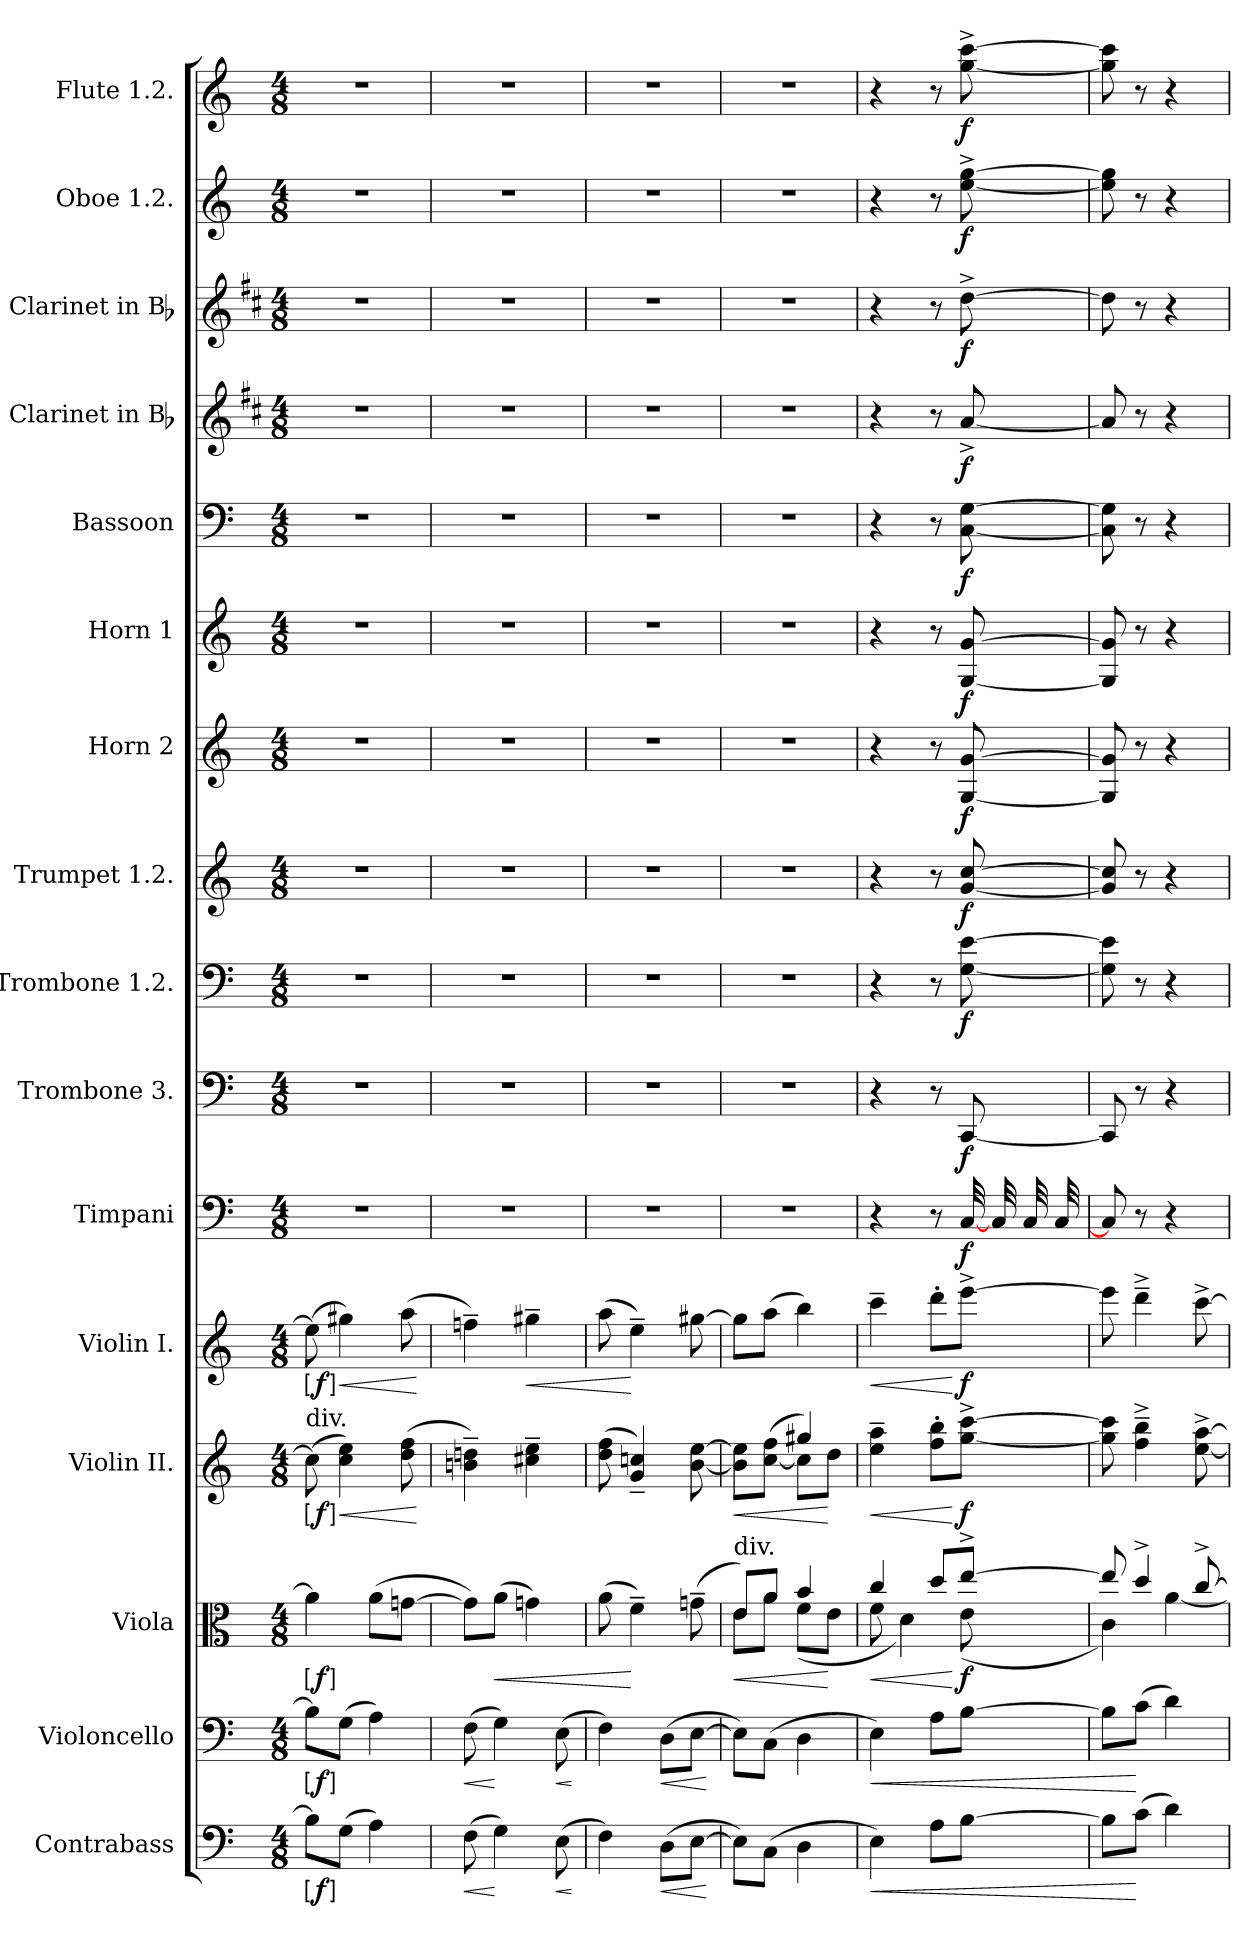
**kern	**dynam	**kern	**dynam	**kern	**dynam	**kern	**dynam	**kern	**dynam	**kern	**dynam	**kern	**dynam	**kern	**dynam	**kern	**dynam	**kern	**dynam	**kern	**dynam	**kern	**dynam	**kern	**dynam	**kern	**dynam	**kern	**dynam	**kern	**dynam
*part16	*part16	*part15	*part15	*part14	*part14	*part13	*part13	*part12	*part12	*part11	*part11	*part10	*part10	*part9	*part9	*part8	*part8	*part7	*part7	*part6	*part6	*part5	*part5	*part4	*part4	*part3	*part3	*part2	*part2	*part1	*part1
*staff16	*staff16	*staff15	*staff15	*staff14	*staff14	*staff13	*staff13	*staff12	*staff12	*staff11	*staff11	*staff10	*staff10	*staff9	*staff9	*staff8	*staff8	*staff7	*staff7	*staff6	*staff6	*staff5	*staff5	*staff4	*staff4	*staff3	*staff3	*staff2	*staff2	*staff1	*staff1
*I"Contrabass	*	*I"Violoncello	*	*I"Viola	*	*I"Violin II.	*	*I"Violin I.	*	*I"Timpani	*	*I"Trombone 3.	*	*I"Trombone 1.2.	*	*I"Trumpet 1.2.	*	*I"Horn 2	*	*I"Horn 1	*	*I"Bassoon	*	*I"Clarinet in Bb	*	*I"Clarinet in Bb	*	*I"Oboe 1.2.	*	*I"Flute 1.2.	*
*I'Cb.	*	*I'Vc.	*	*I'Vla.	*	*I'Vln. 2	*	*I'Vln. 1	*	*I'Timp.	*	*I'Tbn.	*	*I'Tbn.	*	*	*	*	*	*	*	*I'Bsn.	*	*I'Cl.	*	*I'Cl.	*	*I'Ob.	*	*I'Fl.	*
*clefF4	*	*clefF4	*	*clefC3	*	*clefG2	*	*clefG2	*	*clefF4	*	*clefF4	*	*clefF4	*	*clefG2	*	*clefG2	*	*clefG2	*	*clefF4	*	*clefG2	*	*clefG2	*	*clefG2	*	*clefG2	*
*ITrd7c12	*	*	*	*	*	*	*	*	*	*	*	*	*	*	*	*	*	*	*	*	*	*	*	*ITrd1c2	*	*ITrd1c2	*	*	*	*	*
*k[]	*	*k[]	*	*k[]	*	*k[]	*	*k[]	*	*k[]	*	*k[]	*	*k[]	*	*k[]	*	*k[]	*	*k[]	*	*k[]	*	*k[]	*	*k[]	*	*k[]	*	*k[]	*
*C:	*	*C:	*	*C:	*	*C:	*	*C:	*	*C:	*	*C:	*	*C:	*	*C:	*	*C:	*	*C:	*	*C:	*	*C:	*	*C:	*	*C:	*	*C:	*
*M4/8	*	*M4/8	*	*M4/8	*	*M4/8	*	*M4/8	*	*M4/8	*	*M4/8	*	*M4/8	*	*M4/8	*	*M4/8	*	*M4/8	*	*M4/8	*	*M4/8	*	*M4/8	*	*M4/8	*	*M4/8	*
=1	=1	=1	=1	=1	=1	=1	=1	=1	=1	=1	=1	=1	=1	=1	=1	=1	=1	=1	=1	=1	=1	=1	=1	=1	=1	=1	=1	=1	=1	=1	=1
!	!	!	!	!	!	!LO:TX:a:t=div.	!	!	!	!	!	!	!	!	!	!	!	!	!	!	!	!	!	!	!	!	!	!	!	!	!
!	!LO:DY:ed=brack	!	!LO:DY:ed=brack	!	!LO:DY:ed=brack	!	!LO:DY:ed=brack	!	!LO:DY:ed=brack	!	!	!	!	!	!	!	!	!	!	!	!	!	!	!	!	!	!	!	!	!	!
8BBL]	f	8BL]	f	4a]	f	(8cc]	f	(8ee]	f	2r	.	2r	.	2r	.	2r	.	2r	.	2r	.	2r	.	2r	.	2r	.	2r	.	2r	.
!	!	!	!	!	!	!	!LO:HP:b	!	!LO:HP:b	!	!	!	!	!	!	!	!	!	!	!	!	!	!	!	!	!	!	!	!	!	!
(8GGJ	.	(8GJ	.	.	.	4cc 4ee)	<	4gg#X)	<	.	.	.	.	.	.	.	.	.	.	.	.	.	.	.	.	.	.	.	.	.	.
4AA)	.	4A)	.	(8aL	.	.	.	.	.	.	.	.	.	.	.	.	.	.	.	.	.	.	.	.	.	.	.	.	.	.	.
.	.	.	.	[8gnJ	.	(8dd 8ff	.	(8aa	.	.	.	.	.	.	.	.	.	.	.	.	.	.	.	.	.	.	.	.	.	.	.
.	.	.	.	.	.	.	[	.	[	.	.	.	.	.	.	.	.	.	.	.	.	.	.	.	.	.	.	.	.	.	.
=2	=2	=2	=2	=2	=2	=2	=2	=2	=2	=2	=2	=2	=2	=2	=2	=2	=2	=2	=2	=2	=2	=2	=2	=2	=2	=2	=2	=2	=2	=2	=2
!	!LO:HP:b	!	!LO:HP:b	!	!	!	!	!	!	!	!	!	!	!	!	!	!	!	!	!	!	!	!	!	!	!	!	!	!	!	!
(8FF	<	(8F	<	8gL])	.	4bn~ 4ddn~)	.	4ffn~)	.	2r	.	2r	.	2r	.	2r	.	2r	.	2r	.	2r	.	2r	.	2r	.	2r	.	2r	.
!	!	!	!	!	!LO:HP:b	!	!	!	!	!	!	!	!	!	!	!	!	!	!	!	!	!	!	!	!	!	!	!	!	!	!
4GG)	[	4G)	[	(8aJ	<	.	.	.	.	.	.	.	.	.	.	.	.	.	.	.	.	.	.	.	.	.	.	.	.	.	.
!	!	!	!	!	!	!	!	!	!LO:HP:b	!	!	!	!	!	!	!	!	!	!	!	!	!	!	!	!	!	!	!	!	!	!
.	.	.	.	4gn)	.	4cc#X~ 4ee~	.	4gg#X~	<	.	.	.	.	.	.	.	.	.	.	.	.	.	.	.	.	.	.	.	.	.	.
!	!LO:HP:b	!	!LO:HP:b	!	!	!	!	!	!	!	!	!	!	!	!	!	!	!	!	!	!	!	!	!	!	!	!	!	!	!	!
(8EE	<	(8E	<	.	.	.	.	.	.	.	.	.	.	.	.	.	.	.	.	.	.	.	.	.	.	.	.	.	.	.	.
.	[	.	[	.	.	.	.	.	.	.	.	.	.	.	.	.	.	.	.	.	.	.	.	.	.	.	.	.	.	.	.
=3	=3	=3	=3	=3	=3	=3	=3	=3	=3	=3	=3	=3	=3	=3	=3	=3	=3	=3	=3	=3	=3	=3	=3	=3	=3	=3	=3	=3	=3	=3	=3
*	*	*	*	*	*	*^	*	*	*	*	*	*	*	*	*	*	*	*	*	*	*	*	*	*	*	*	*	*	*	*	*
4FF)	.	4F)	.	(8a	.	(8dd 8ff	4ryy	.	(8aa	.	2r	.	2r	.	2r	.	2r	.	2r	.	2r	.	2r	.	2r	.	2r	.	2r	.	2r	.
.	.	.	.	4f~)	[	4g~ 4ccn~)	.	.	4ee~)	[	.	.	.	.	.	.	.	.	.	.	.	.	.	.	.	.	.	.	.	.	.	.
!	!LO:HP:b	!	!LO:HP:b	!	!	!	!	!	!	!	!	!	!	!	!	!	!	!	!	!	!	!	!	!	!	!	!	!	!	!	!	!
(8DDL	<	(8DL	<	.	.	.	8ryy	.	.	.	.	.	.	.	.	.	.	.	.	.	.	.	.	.	.	.	.	.	.	.	.	.
[8EEJ	.	[8EJ	.	(8gn~	.	8ryy	[8b [8ee	.	[8gg#X	.	.	.	.	.	.	.	.	.	.	.	.	.	.	.	.	.	.	.	.	.	.	.
*	*	*	*	*	*	*v	*v	*	*	*	*	*	*	*	*	*	*	*	*	*	*	*	*	*	*	*	*	*	*	*	*	*
.	[	.	[	.	.	.	.	.	.	.	.	.	.	.	.	.	.	.	.	.	.	.	.	.	.	.	.	.	.	.	.
=4	=4	=4	=4	=4	=4	=4	=4	=4	=4	=4	=4	=4	=4	=4	=4	=4	=4	=4	=4	=4	=4	=4	=4	=4	=4	=4	=4	=4	=4	=4	=4
*	*	*	*	*^	*	*	*	*	*	*	*	*	*	*	*	*	*	*	*	*	*	*	*	*	*	*	*	*	*	*	*
!	!	!	!	!LO:TX:a:t=div.	!	!	!	!	!	!	!	!	!	!	!	!	!	!	!	!	!	!	!	!	!	!	!	!	!	!	!	!
!	!	!	!	!	!	!LO:HP:b	!	!LO:HP:b	!	!	!	!	!	!	!	!	!	!	!	!	!	!	!	!	!	!	!	!	!	!	!	!
*	*	*	*	*	*	*	*^	*	*	*	*	*	*	*	*	*	*	*	*	*	*	*	*	*	*	*	*	*	*	*	*	*
8EEL])	.	8EL])	.	8eL)	8eL	<	8ryy	8b] 8ee]L	<	8gg#L]	.	2r	.	2r	.	2r	.	2r	.	2r	.	2r	.	2r	.	2r	.	2r	.	2r	.	2r	.
(8CCJ	.	(8CJ	.	8aJ	8aJ	.	8ryy	([8cc 8ffJ	.	(8aaJ	.	.	.	.	.	.	.	.	.	.	.	.	.	.	.	.	.	.	.	.	.	.	.
4DD	.	4D	.	4b	(8fL	.	4gg#X)	8ccL]	.	4bb)	.	.	.	.	.	.	.	.	.	.	.	.	.	.	.	.	.	.	.	.	.	.	.
.	.	.	.	.	8eJ	[	.	8ddJ	[	.	.	.	.	.	.	.	.	.	.	.	.	.	.	.	.	.	.	.	.	.	.	.	.
=5	=5	=5	=5	=5	=5	=5	=5	=5	=5	=5	=5	=5	=5	=5	=5	=5	=5	=5	=5	=5	=5	=5	=5	=5	=5	=5	=5	=5	=5	=5	=5	=5	=5
!	!LO:HP:b	!	!LO:HP:b	!	!	!LO:HP:b	!	!	!LO:HP:b	!	!LO:HP:b	!	!	!	!	!	!	!	!	!	!	!	!	!	!	!	!	!	!	!	!	!	!
*	*	*	*	*	*	*	*v	*v	*	*	*	*	*	*	*	*	*	*	*	*	*	*	*	*	*	*	*	*	*	*	*	*	*
4EE)	<	4E)	<	4cc	8f	<	4ee~ 4aa~	<	4ccc~	<	4r	.	4r	.	4r	.	4r	.	4r	.	4r	.	4r	.	4r	.	4r	.	4r	.	4r	.
.	.	.	.	.	4d)	.	.	.	.	.	.	.	.	.	.	.	.	.	.	.	.	.	.	.	.	.	.	.	.	.	.	.
8AAL	.	8AL	.	8ddL	.	.	8ff' 8bb'L	.	8ddd'L	.	8r	.	8r	.	8r	.	8r	.	8r	.	8r	.	8r	.	8r	.	8r	.	8r	.	8r	.
*	*	*	*	*	*	*	*	*	*	*	*tremolo	*	*	*	*	*	*	*	*	*	*	*	*	*	*	*	*	*	*	*	*	*
[8BBJ	.	[8BJ	.	[8ee^J	(8e	[ f	[8gg^ [8ccc^J	[ f	[8eee^J	[ f	[32CLLL	f	[8CC	f	[8G [8e	f	[8g [8cc	f	[8G [8g	f	[8G [8g	f	[8C [8G	f	[8g^	f	[8cc^	f	[8ee^ [8gg^	f	[8gg^ [8ccc^	f
.	.	.	.	.	.	.	.	.	.	.	32C	.	.	.	.	.	.	.	.	.	.	.	.	.	.	.	.	.	.	.	.	.
.	.	.	.	.	.	.	.	.	.	.	32C	.	.	.	.	.	.	.	.	.	.	.	.	.	.	.	.	.	.	.	.	.
.	.	.	.	.	.	.	.	.	.	.	32C	.	.	.	.	.	.	.	.	.	.	.	.	.	.	.	.	.	.	.	.	.
*	*	*	*	*	*	*	*	*	*	*	*Xtremolo	*	*	*	*	*	*	*	*	*	*	*	*	*	*	*	*	*	*	*	*	*
=6	=6	=6	=6	=6	=6	=6	=6	=6	=6	=6	=6	=6	=6	=6	=6	=6	=6	=6	=6	=6	=6	=6	=6	=6	=6	=6	=6	=6	=6	=6	=6	=6
8BBL]	.	8BL]	.	8ee]	4c)	.	8gg] 8ccc]	.	8eee]	.	8C]	.	8CC]	.	8G] 8e]	.	8g] 8cc]	.	8G] 8g]	.	8G] 8g]	.	8C] 8G]	.	8g]	.	8cc]	.	8ee] 8gg]	.	8gg] 8ccc]	.
(8CJ	[	(8cJ	[	4dd^	.	.	4ff~^ 4bb~^	.	4ddd~^	.	8r	.	8r	.	8r	.	8r	.	8r	.	8r	.	8r	.	8r	.	8r	.	8r	.	8r	.
4D)	.	4d)	.	.	[4a	.	.	.	.	.	4r	.	4r	.	4r	.	4r	.	4r	.	4r	.	4r	.	4r	.	4r	.	4r	.	4r	.
.	.	.	.	[8cc^	.	.	[8ee^ [8aa^	.	[8ccc^	.	.	.	.	.	.	.	.	.	.	.	.	.	.	.	.	.	.	.	.	.	.	.
*	*	*	*	*v	*v	*	*	*	*	*	*	*	*	*	*	*	*	*	*	*	*	*	*	*	*	*	*	*	*	*	*	*
=	=	=	=	=	=	=	=	=	=	=	=	=	=	=	=	=	=	=	=	=	=	=	=	=	=	=	=	=	=	=	=
*-	*-	*-	*-	*-	*-	*-	*-	*-	*-	*-	*-	*-	*-	*-	*-	*-	*-	*-	*-	*-	*-	*-	*-	*-	*-	*-	*-	*-	*-	*-	*-
